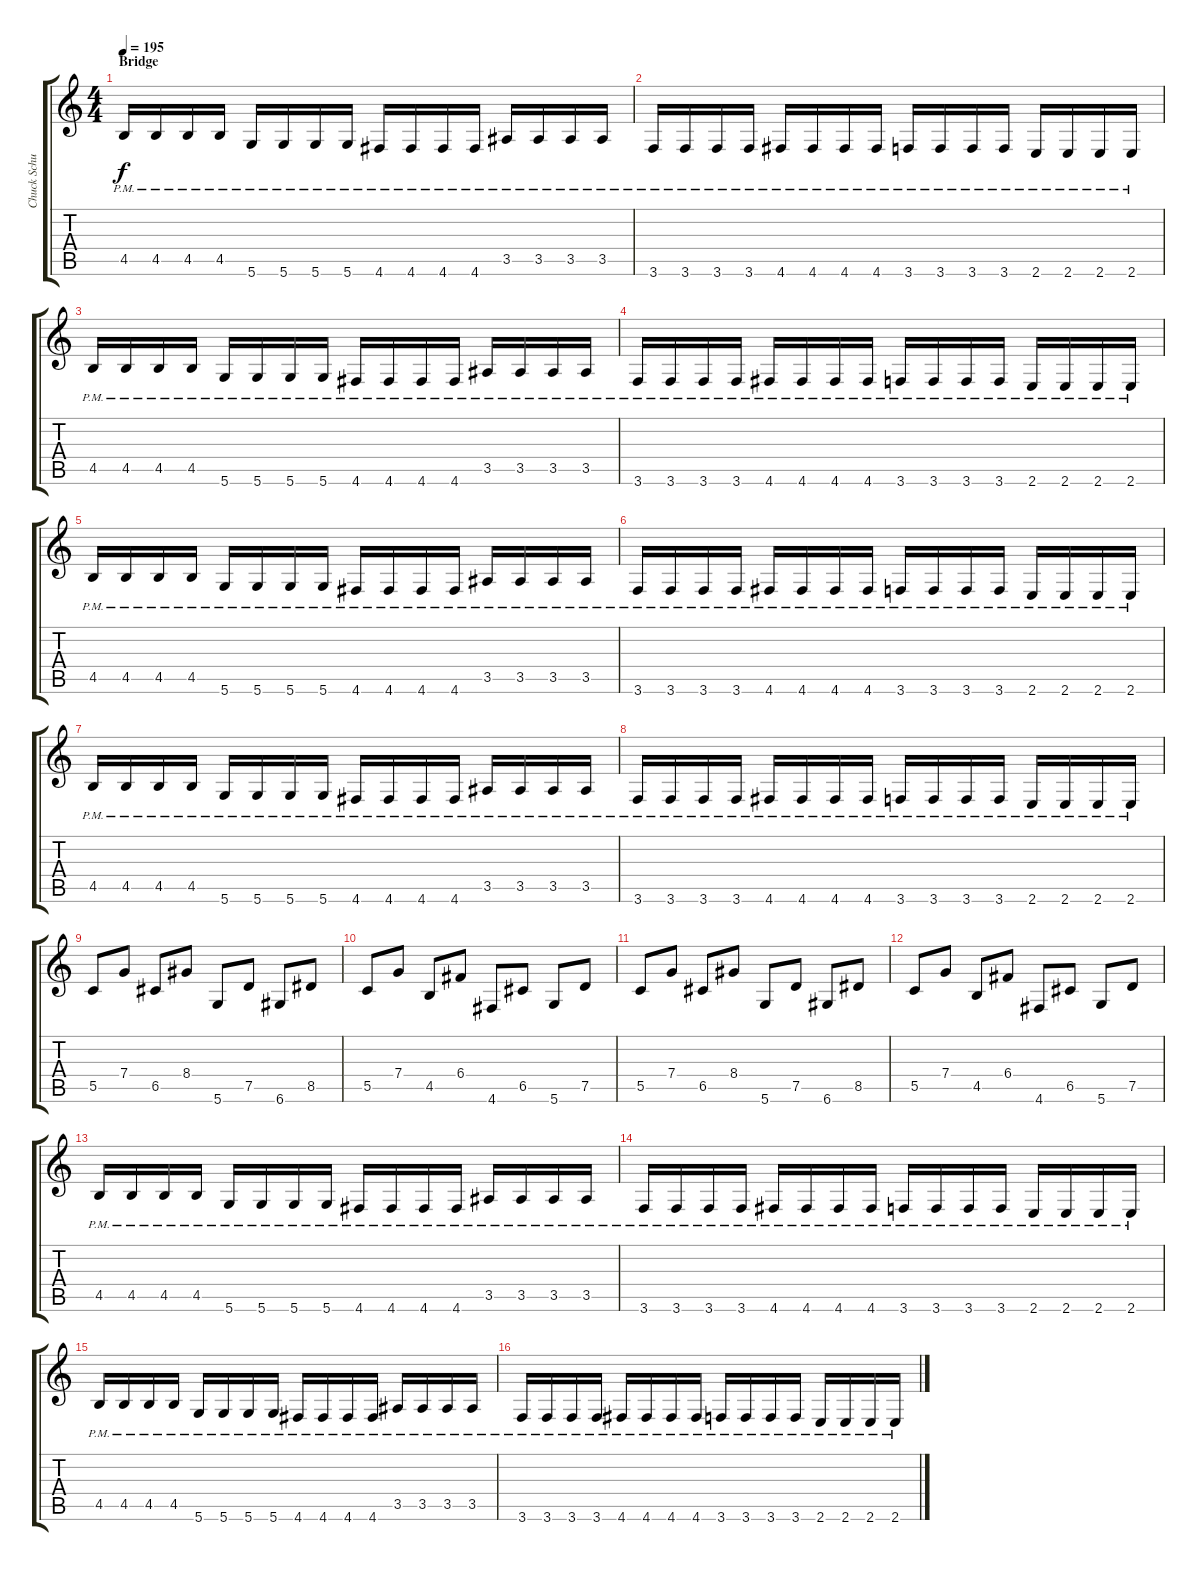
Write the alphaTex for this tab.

\track ("Chuck Schuldiner" "Chuck Schu") {instrument distortionguitar}
\staff {score tabs}
\tuning (D4 A3 F3 C3 G2 D2) {hide}
\ts (4 4)
\section ("" "Bridge")
\tempo 195
\clef g2
\ks c
4.5{pm}.16{dy f} 4.5{pm}.16 4.5{pm}.16 4.5{pm}.16 5.6{pm}.16 5.6{pm}.16 5.6{pm}.16 5.6{pm}.16 4.6{pm}.16 4.6{pm}.16 4.6{pm}.16 4.6{pm}.16 3.5{pm}.16 3.5{pm}.16 3.5{pm}.16 3.5{pm}.16 |
3.6{pm}.16 3.6{pm}.16 3.6{pm}.16 3.6{pm}.16 4.6{pm}.16 4.6{pm}.16 4.6{pm}.16 4.6{pm}.16 3.6{pm}.16 3.6{pm}.16 3.6{pm}.16 3.6{pm}.16 2.6{pm}.16 2.6{pm}.16 2.6{pm}.16 2.6{pm}.16 |
4.5{pm}.16 4.5{pm}.16 4.5{pm}.16 4.5{pm}.16 5.6{pm}.16 5.6{pm}.16 5.6{pm}.16 5.6{pm}.16 4.6{pm}.16 4.6{pm}.16 4.6{pm}.16 4.6{pm}.16 3.5{pm}.16 3.5{pm}.16 3.5{pm}.16 3.5{pm}.16 |
3.6{pm}.16 3.6{pm}.16 3.6{pm}.16 3.6{pm}.16 4.6{pm}.16 4.6{pm}.16 4.6{pm}.16 4.6{pm}.16 3.6{pm}.16 3.6{pm}.16 3.6{pm}.16 3.6{pm}.16 2.6{pm}.16 2.6{pm}.16 2.6{pm}.16 2.6{pm}.16 |
4.5{pm}.16 4.5{pm}.16 4.5{pm}.16 4.5{pm}.16 5.6{pm}.16 5.6{pm}.16 5.6{pm}.16 5.6{pm}.16 4.6{pm}.16 4.6{pm}.16 4.6{pm}.16 4.6{pm}.16 3.5{pm}.16 3.5{pm}.16 3.5{pm}.16 3.5{pm}.16 |
3.6{pm}.16 3.6{pm}.16 3.6{pm}.16 3.6{pm}.16 4.6{pm}.16 4.6{pm}.16 4.6{pm}.16 4.6{pm}.16 3.6{pm}.16 3.6{pm}.16 3.6{pm}.16 3.6{pm}.16 2.6{pm}.16 2.6{pm}.16 2.6{pm}.16 2.6{pm}.16 |
4.5{pm}.16 4.5{pm}.16 4.5{pm}.16 4.5{pm}.16 5.6{pm}.16 5.6{pm}.16 5.6{pm}.16 5.6{pm}.16 4.6{pm}.16 4.6{pm}.16 4.6{pm}.16 4.6{pm}.16 3.5{pm}.16 3.5{pm}.16 3.5{pm}.16 3.5{pm}.16 |
3.6{pm}.16 3.6{pm}.16 3.6{pm}.16 3.6{pm}.16 4.6{pm}.16 4.6{pm}.16 4.6{pm}.16 4.6{pm}.16 3.6{pm}.16 3.6{pm}.16 3.6{pm}.16 3.6{pm}.16 2.6{pm}.16 2.6{pm}.16 2.6{pm}.16 2.6{pm}.16 |
5.5.8 7.4.8 6.5.8 8.4.8 5.6.8 7.5.8 6.6.8 8.5.8 |
5.5.8 7.4.8 4.5.8 6.4.8 4.6.8 6.5.8 5.6.8 7.5.8 |
5.5.8 7.4.8 6.5.8 8.4.8 5.6.8 7.5.8 6.6.8 8.5.8 |
5.5.8 7.4.8 4.5.8 6.4.8 4.6.8 6.5.8 5.6.8 7.5.8 |
4.5{pm}.16 4.5{pm}.16 4.5{pm}.16 4.5{pm}.16 5.6{pm}.16 5.6{pm}.16 5.6{pm}.16 5.6{pm}.16 4.6{pm}.16 4.6{pm}.16 4.6{pm}.16 4.6{pm}.16 3.5{pm}.16 3.5{pm}.16 3.5{pm}.16 3.5{pm}.16 |
3.6{pm}.16 3.6{pm}.16 3.6{pm}.16 3.6{pm}.16 4.6{pm}.16 4.6{pm}.16 4.6{pm}.16 4.6{pm}.16 3.6{pm}.16 3.6{pm}.16 3.6{pm}.16 3.6{pm}.16 2.6{pm}.16 2.6{pm}.16 2.6{pm}.16 2.6{pm}.16 |
4.5{pm}.16 4.5{pm}.16 4.5{pm}.16 4.5{pm}.16 5.6{pm}.16 5.6{pm}.16 5.6{pm}.16 5.6{pm}.16 4.6{pm}.16 4.6{pm}.16 4.6{pm}.16 4.6{pm}.16 3.5{pm}.16 3.5{pm}.16 3.5{pm}.16 3.5{pm}.16 |
3.6{pm}.16 3.6{pm}.16 3.6{pm}.16 3.6{pm}.16 4.6{pm}.16 4.6{pm}.16 4.6{pm}.16 4.6{pm}.16 3.6{pm}.16 3.6{pm}.16 3.6{pm}.16 3.6{pm}.16 2.6{pm}.16 2.6{pm}.16 2.6{pm}.16 2.6{pm}.16
